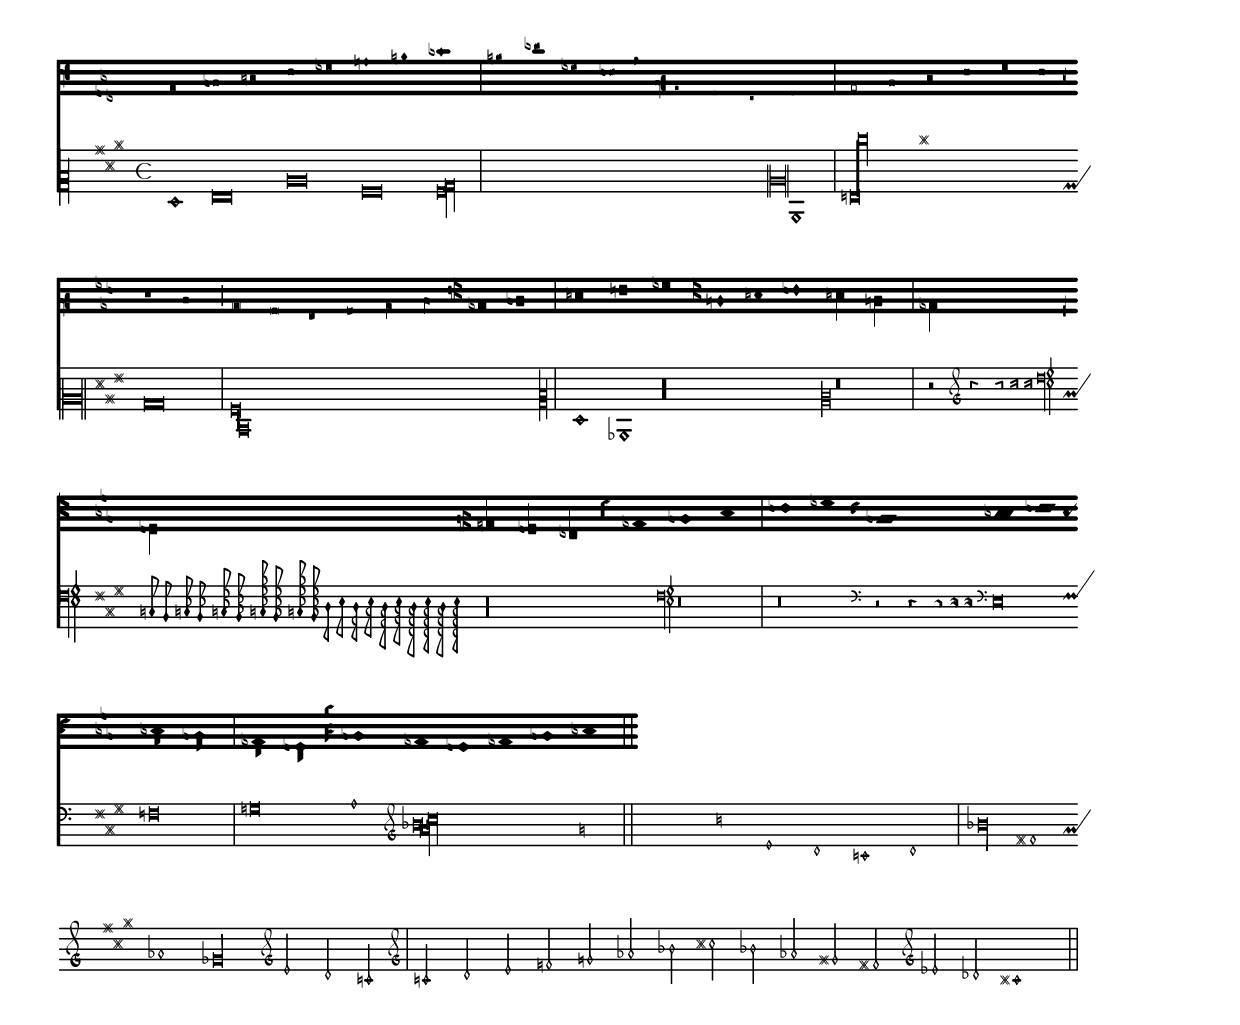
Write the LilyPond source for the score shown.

%% DO NOT EDIT this file manually; it is automatically
%% generated from LSR http://lsr.dsi.unimi.it
%% Make any changes in LSR itself, or in Documentation/snippets/new/ ,
%% and then run scripts/auxiliar/makelsr.py
%%
%% This file is in the public domain.
\version "2.15.2"

\header {
  lsrtags = "ancient-notation"

%% Translation of GIT committish: 70f5f30161f7b804a681cd080274bfcdc9f4fe8c
  texidoces = "
Aquí se muestran muchos de (¿o quizá todos?) los símbolos que
están contemplados por la capacidad de LilyPond para la música
antigua.
"

  doctitlees = "Tipografía de música antigua"


%% Translation of GIT committish: 9a65042d49324f2e3dff18c4b0858def81232eea
  texidocfr ="
Voici comment graver la plupart, sinon tous les symboles que
LilyPond prend en charge en matière de musique ancienne.

"
  doctitlefr = "Gravure de musique ancienne"

  texidoc = "
Shown here are many (all?) of the symbols that are included in
LilyPond's support for ancient notation.



"
  doctitle = "Ancient fonts"
} % begin verbatim

upperStaff = \new VaticanaStaff = "upperStaff" <<
  \context VaticanaVoice <<
    \transpose c c {

      \override NoteHead #'style = #'vaticana.punctum
      \key es \major
      \clef "vaticana-fa2"
      c1 des e f ges

      \override NoteHead #'style = #'vaticana.inclinatum
      a! b ces'
      \bar "|"
      % \break % 1 (8*1)

      \override NoteHead #'style = #'vaticana.quilisma
      b! des'! ges! fes!
      \breathe
      \clef "vaticana-fa1"
      \override NoteHead #'style = #'vaticana.plica
      es d
      \override NoteHead #'style = #'vaticana.reverse.plica
      c d
      \bar "|"
      % \break %2 (8*1)

      \override NoteHead #'style = #'vaticana.punctum.cavum
      es f
      \override NoteHead #'style = #'vaticana.lpes
      g as
      \override NoteHead #'style = #'vaticana.upes
      bes as
      \override NoteHead #'style = #'vaticana.vupes
      g f
      \override NoteHead #'style = #'vaticana.linea.punctum
      \once \override Staff.BarLine #'bar-extent = #'(-1 . 1) \bar "|"
      % \break % 3 (8*1)

      es d
      \override NoteHead #'style = #'vaticana.epiphonus
      c d
      \override NoteHead #'style = #'vaticana.cephalicus
      es f

      \override Staff.KeySignature #'glyph-name-alist = #alteration-medicaea-glyph-name-alist
      \override Staff.Accidental #'glyph-name-alist = #alteration-medicaea-glyph-name-alist
      \override Staff.Custos #'style = #'medicaea
      \override NoteHead #'style = #'medicaea.punctum
      \clef "medicaea-fa2"
      ces des
      \bar "|"
      % \break % 4 (8*1)

      e! f! ges
      \clef "medicaea-do2"
      \override NoteHead #'style = #'medicaea.inclinatum
      a! b! ces'
      \override NoteHead #'style = #'medicaea.virga
      b! a!
      \bar "|"
      % \break % 5 (8*1)

      ges fes
      \clef "medicaea-fa1"
      \override NoteHead #'style = #'medicaea.rvirga
      e des ces

      \override Staff.KeySignature #'glyph-name-alist = #alteration-hufnagel-glyph-name-alist
      \override Staff.Accidental #'glyph-name-alist = #alteration-hufnagel-glyph-name-alist
      \override Staff.Custos #'style = #'hufnagel
      \override NoteHead #'style = #'hufnagel.punctum
      \clef "hufnagel-fa2"
      ces des es
      \bar "|"
      % \break % 6 (8*1)

      fes ges
      \clef "hufnagel-do2"
      \override NoteHead #'style = #'hufnagel.lpes
      as! bes! ces'
      \override NoteHead #'style = #'hufnagel.virga
      bes! as!
      \bar "|"
      % \break % 7 (8*1)

      ges! fes!
      \clef "hufnagel-do-fa"
      \override NoteHead #'style = #'hufnagel.punctum
      es! des ces des! es! fes!
      \bar "||"
      % \break % 8 (8*1)

      s32*1
      % \break % 12 (32*1)
    }
  >>
>>

lowerStaff = \new MensuralStaff = "lowerStaff" <<
  \context MensuralVoice <<
    \transpose c c {

      \key a \major
      cis'1 d'\breve gis'\breve e'\breve \[ e'\longa fis'\longa \]
      \set Staff.forceClef = ##t
      \clef "neomensural-c2"
      cis1
      \bar "|"
      % \break % 2 (16*1)

      \[ g\breve dis''\longa \]
      b\breve \[ a\longa d\longa \]
      \clef "petrucci-c2"
      % \break % 4 (16*1)

      fis1 ces1
      \clef "petrucci-c2"
      r\longa
      \set Staff.forceClef = ##t
      \clef "mensural-c2"
      r\breve
      \bar "|"
      % \break % 5 (8*1)

      r2
      \clef "mensural-g"
      r4 r8 r16 r16
      \override NoteHead #'style = #'mensural
      \override Rest #'style = #'mensural
      \clef "petrucci-f"
      c8 b, c16 b, c32 b, c64 b, c64 b,
      d8 e d16 e d32 e d64 e d64 e
      r\longa
      \set Staff.forceClef = ##t
      \clef "petrucci-f"
      r\breve
      \bar "|"
      % \break % 6 (8*1)

      r\breve
      \clef "mensural-f"
      r2 r4 r8 r16 r16

      \set Staff.forceClef = ##t
      \clef "mensural-f"
      e\breve f g a1
      \clef "mensural-g"
      % \break % 7 (8*1)

      \[ bes'!\longa a'!\longa c''!\longa \]
      e'1 d' c' d' \bar "|"
      \bar "|"
      % \break % 9 (16*1)

      bes'!\longa fis'!1 as'!1 ges'!\longa % lig
      \set Staff.forceClef = ##t
      \clef "mensural-g"
      e'2 d' c' \bar "|"
      % \break % 11 (16*1)

      \set Staff.forceClef = ##t
      \clef "petrucci-g"
      c'2 d' e' f'
      \clef "petrucci-g"
      g' as'! bes'! cis''!
      bes'! as'! gis'! fis'!
      \set Staff.forceClef = ##t
      \clef "mensural-g"
      es'! des'! cis'!1 \bar "||"
      % \break % 12 (8*1)
    }
  >>
>>

\paper {
  line-thickness = #(/ staff-space 5.0)
}

\score {
  <<
    \upperStaff
    \lowerStaff
  >>
  \layout {
    indent = 0.0
    line-width = 17.25\cm
    \context {
      \Score
      timing = ##f
    }
    \context {
      \MensuralVoice
      \override NoteHead #'style = #'neomensural
      \override Rest #'style = #'neomensural
      \override Stem #'flag-style = #'mensural
      \override Stem #'thickness = #1.0
    }
    \context {
      \MensuralStaff
      \revert  BarLine #'transparent
      \override KeySignature #'glyph-name-alist = #alteration-mensural-glyph-name-alist
      clefGlyph = #"clefs.petrucci.c2"
    }
    \context {
      \VaticanaStaff
      \revert  BarLine #'transparent
      \override StaffSymbol #'thickness = #2.0
      \override KeySignature #'glyph-name-alist = #alteration-vaticana-glyph-name-alist
      \override Custos #'neutral-position = #4
    }
  }
}

